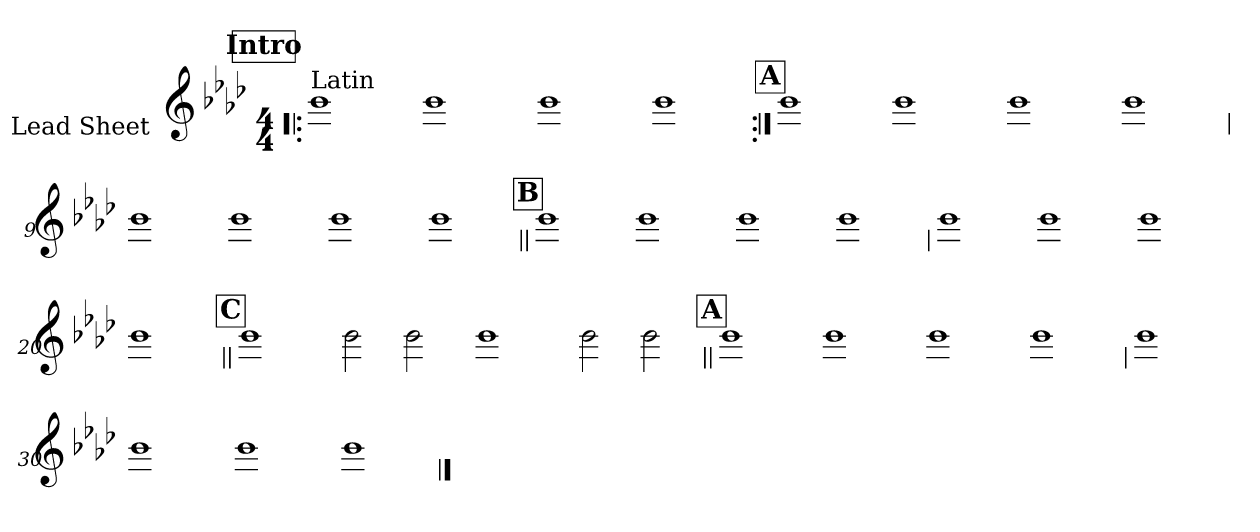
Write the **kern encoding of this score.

**kern
*part1
*staff1
*I"Lead Sheet
*stria0
*clefG2
*k[b-e-a-d-]
*f:
*M4/4
!!LO:REH:place=s1:a:t=Intro
=1!|:
!LO:TX:a:t=Latin
1b-
=2-
1b-
=3-
1b-
=4-
1b-
!!LO:LB:g=z
!!LO:REH:place=s1:a:t=A
=5:|!
1b-
=6-
1b-
=7-
1b-
=8-
1b-
!!LO:LB:g=z
=9
1b-
=10-
1b-
=11-
1b-
=12-
1b-
!!LO:LB:g=z
!!LO:REH:place=s1:a:t=B
=13||
1b-
=14-
1b-
=15-
1b-
=16-
1b-
!!LO:LB:g=z
=17
1b-
=18-
1b-
=19-
1b-
=20-
1b-
!!LO:LB:g=z
!!LO:REH:place=s1:a:t=C
=21||
1b-
=22-
2b-
2b-
=23-
1b-
=24-
2b-
2b-
!!LO:LB:g=z
!!LO:REH:place=s1:a:t=A
=25||
1b-
=26-
1b-
=27-
1b-
=28-
1b-
!!LO:LB:g=z
=29
1b-
=30-
1b-
=31-
1b-
=32-
1b-
==
*-
